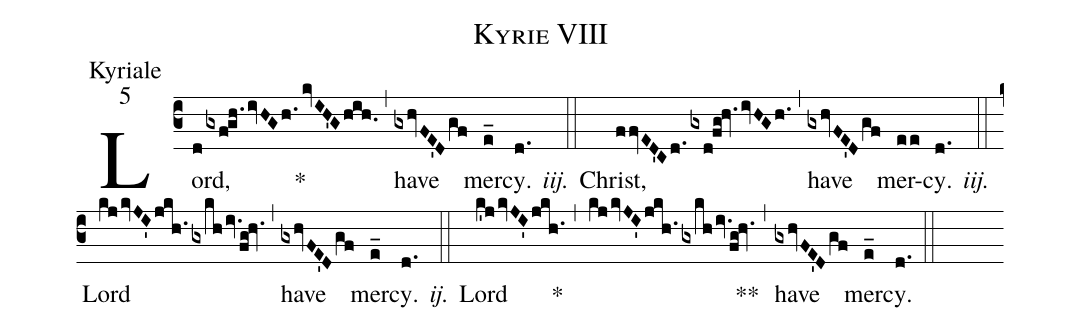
name:Kyrie VIII;
office-part:Kyriale;
mode:5;
%%
(c3) Lord,(dgxfgh.ivHGh.) *~{~}(/[-2]kvIH'Ghih.) (,) have(gxhvFE'Dgf) mer(e_)cy.(d.) <i>iij.</i>(::)
Christ,(ffvED'Cd.gxd!fg!hv.ivHGh.) (,) have(gxhvFE'Dgf) mer(ee)cy.(d.) <i>iij.</i>(::)
Lord(kjkvJI'jkh.1gxkhiv./[-0.5]fg!hv.) (,) have(gxhvFE'Dgf) mer(e_)cy.(d.) <i>ij.</i>(::)
Lord(k'jkvJI'jkh.1) *(,) (kjkvJI'jkh.1gxkhiv./[-0.5]fg!hv.) **(,) have(gxhvFE'Dgf) mer(e_)cy.(d.) (::)
